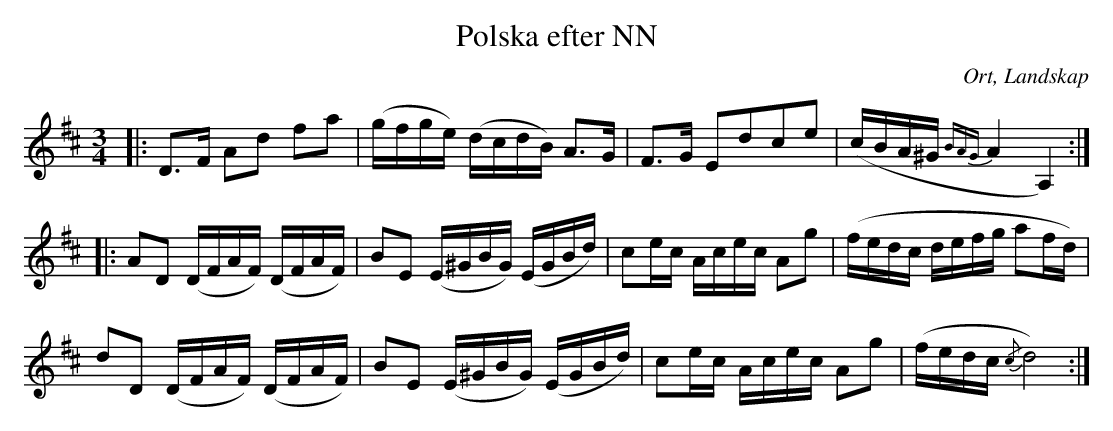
X:1
T:Polska efter NN
O:Ort, Landskap
M:3/4
L:1/16
K:D
|:D2>F2 A2d2 f2a2 |(gfge) (dcdB) A2>G2|F2>G2 E2d2c2e2|(cBA^G {BAG}A4 A,4):|
|:A2D2 (DFAF) (DFAF)|B2E2 (E^GBG) (EGBd)|c2ec Acec A2g2|(fedc defg a2fd)|
d2D2 (DFAF) (DFAF)|B2E2 (E^GBG) (EGBd)|c2ec Acec A2g2|(fedc {/c}d8):|
